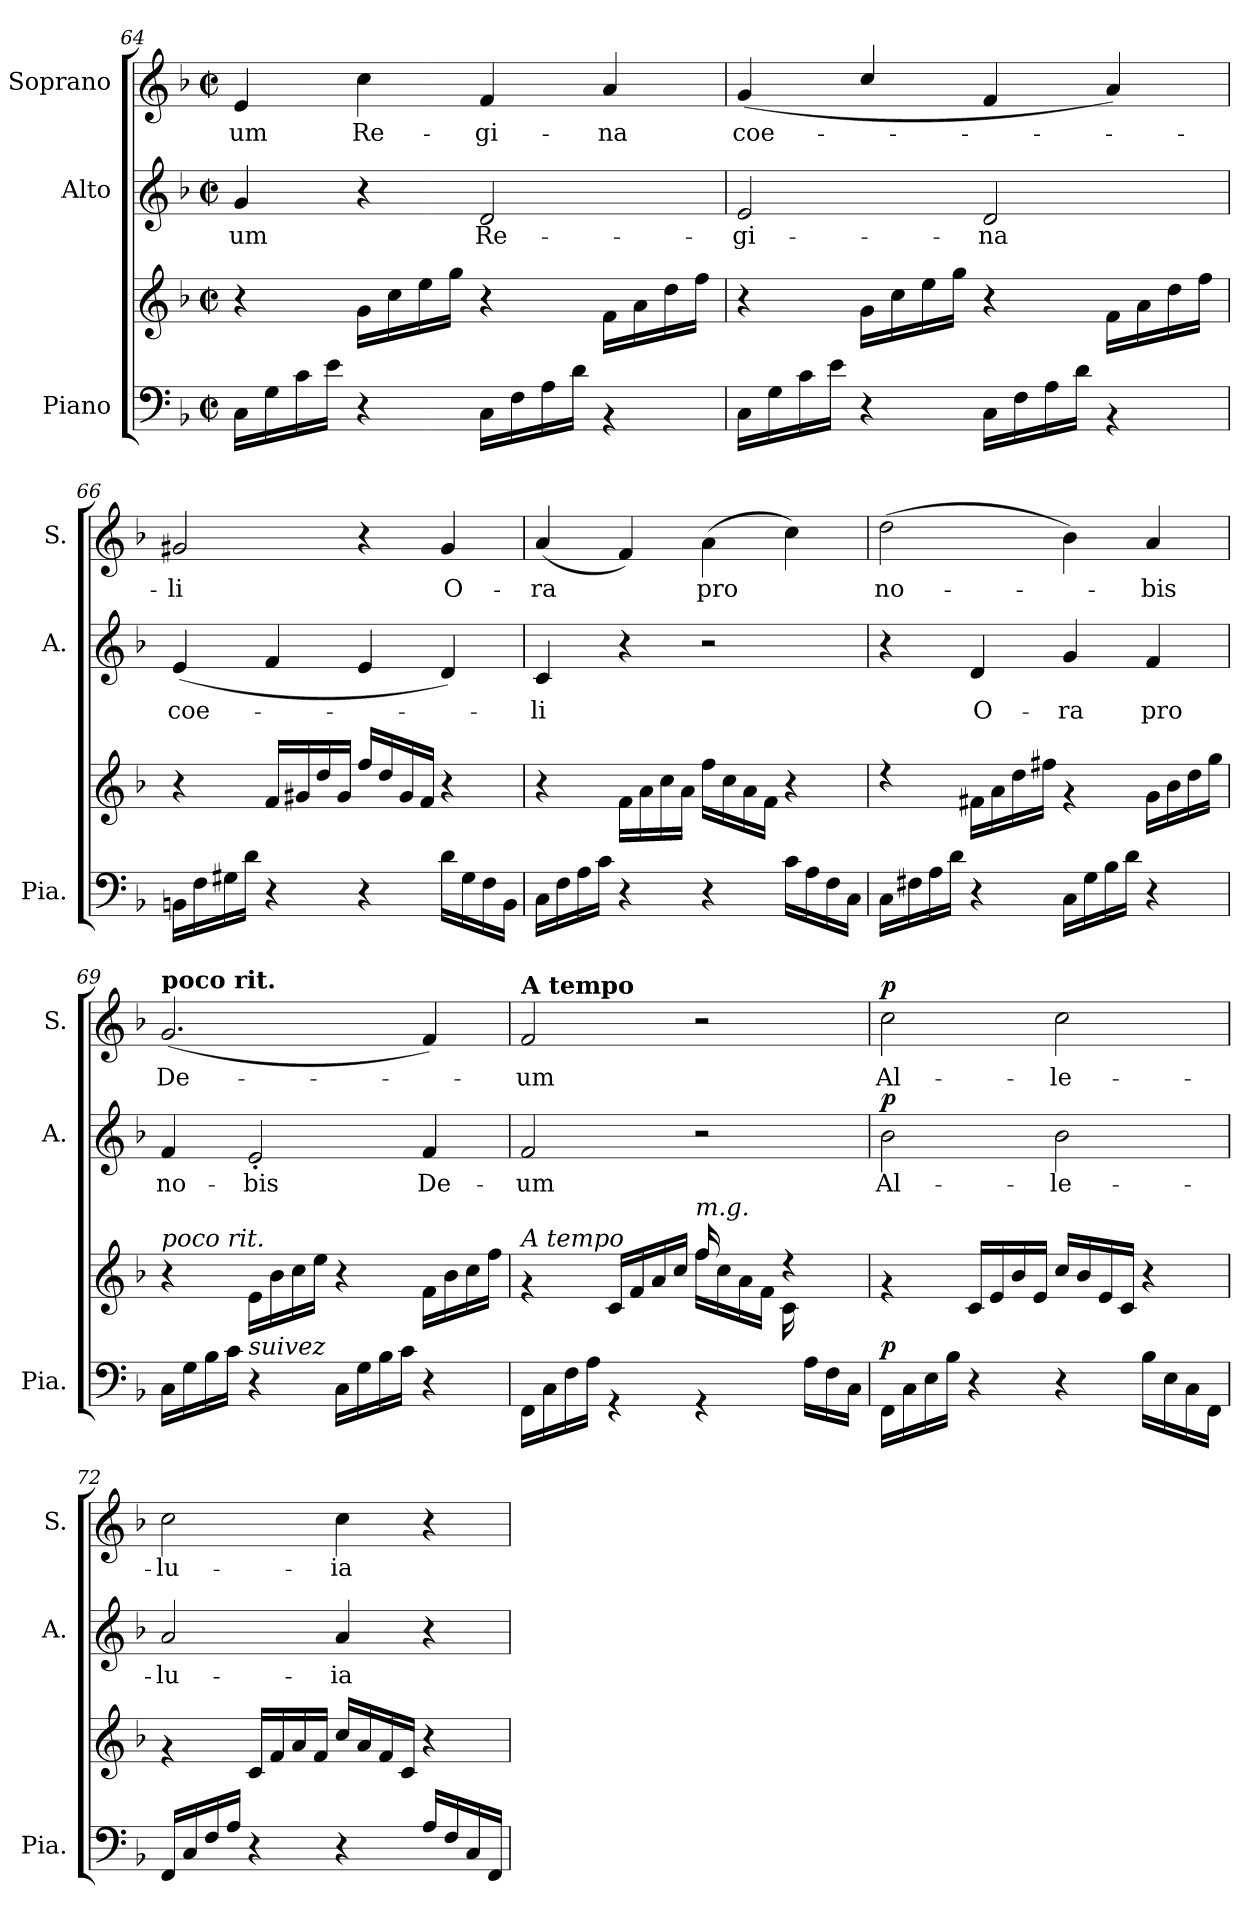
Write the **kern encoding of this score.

**kern	**kern	**dynam	**kern	**text	**dynam	**kern	**text	**dynam
*part3	*part3	*part3	*part2	*part2	*part2	*part1	*part1	*part1
*staff4	*staff3	*staff3/4	*staff2	*staff2	*staff2	*staff1	*staff1	*staff1
*I"Piano	*	*	*I"Alto	*	*	*I"Soprano	*	*
*I'Pia.	*	*	*I'A.	*	*	*I'S.	*	*
*clefF4	*clefG2	*	*clefG2	*	*	*clefG2	*	*
*k[b-]	*k[b-]	*	*k[b-]	*	*	*k[b-]	*	*
*M2/2	*M2/2	*	*M2/2	*	*	*M2/2	*	*
*met(c|)	*met(c|)	*	*met(c|)	*	*	*met(c|)	*	*
=64	=64	=64	=64	=64	=64	=64	=64	=64
!	!	!	!	!LO:LY:b	!	!	!LO:LY:b	!
16C\LL	4r	.	4g/	-um	.	4e/	-um	.
16G\	.	.	.	.	.	.	.	.
16c\	.	.	.	.	.	.	.	.
16e\JJ	.	.	.	.	.	.	.	.
!	!	!	!	!	!	!	!LO:LY:b	!
4r	16g\LL	.	4r	.	.	4cc\	Re-	.
.	16cc\	.	.	.	.	.	.	.
.	16ee\	.	.	.	.	.	.	.
.	16gg\JJ	.	.	.	.	.	.	.
!	!	!	!	!LO:LY:b	!	!	!LO:LY:b	!
16C\LL	4r	.	2d/	Re-	.	4f/	-gi-	.
16F\	.	.	.	.	.	.	.	.
16A\	.	.	.	.	.	.	.	.
16d\JJ	.	.	.	.	.	.	.	.
!	!	!	!	!	!	!	!LO:LY:b	!
4rBB	16f\LL	.	.	.	.	4a/	-na	.
.	16a\	.	.	.	.	.	.	.
.	16dd\	.	.	.	.	.	.	.
.	16ff\JJ	.	.	.	.	.	.	.
=65	=65	=65	=65	=65	=65	=65	=65	=65
!	!	!	!	!LO:LY:b	!	!	!LO:LY:b	!
16C\LL	4r	.	2e/	-gi-	.	(<4g/	coe-	.
16G\	.	.	.	.	.	.	.	.
16c\	.	.	.	.	.	.	.	.
16e\JJ	.	.	.	.	.	.	.	.
4r	16g\LL	.	.	.	.	4cc/	.	.
.	16cc\	.	.	.	.	.	.	.
.	16ee\	.	.	.	.	.	.	.
.	16gg\JJ	.	.	.	.	.	.	.
!	!	!	!	!LO:LY:b	!	!	!	!
16C\LL	4r	.	2d/	-na	.	4f/	.	.
16F\	.	.	.	.	.	.	.	.
16A\	.	.	.	.	.	.	.	.
16d\JJ	.	.	.	.	.	.	.	.
4rBB	16f\LL	.	.	.	.	4a/)	.	.
.	16a\	.	.	.	.	.	.	.
.	16dd\	.	.	.	.	.	.	.
.	16ff\JJ	.	.	.	.	.	.	.
!!LO:PB:g=z
=66	=66	=66	=66	=66	=66	=66	=66	=66
!	!	!	!	!LO:LY:b	!	!	!LO:LY:b	!
16BBn\LL	4r	.	(<4e/	coe-	.	2g#X/	-li	.
16F\	.	.	.	.	.	.	.	.
16G#X\	.	.	.	.	.	.	.	.
16d\JJ	.	.	.	.	.	.	.	.
4r	16f/LL	.	4f/	.	.	.	.	.
.	16g#X/	.	.	.	.	.	.	.
.	16dd/	.	.	.	.	.	.	.
.	16g#/JJ	.	.	.	.	.	.	.
4r	16ff/LL	.	4e/	.	.	4r	.	.
.	16dd/	.	.	.	.	.	.	.
.	16g#/	.	.	.	.	.	.	.
.	16f/JJ	.	.	.	.	.	.	.
!	!	!	!	!	!	!	!LO:LY:b	!
16d\LL	4r	.	4d/)	.	.	4g#/	O-	.
16G#\	.	.	.	.	.	.	.	.
16F\	.	.	.	.	.	.	.	.
16BB\JJ	.	.	.	.	.	.	.	.
=67	=67	=67	=67	=67	=67	=67	=67	=67
!	!	!	!	!LO:LY:b	!	!	!LO:LY:b	!
16C\LL	4r	.	4c/	-li	.	(<4a/	-ra	.
16F\	.	.	.	.	.	.	.	.
16A\	.	.	.	.	.	.	.	.
16c\JJ	.	.	.	.	.	.	.	.
4r	16f\LL	.	4r	.	.	4f/)	.	.
.	16a\	.	.	.	.	.	.	.
.	16cc\	.	.	.	.	.	.	.
.	16a\JJ	.	.	.	.	.	.	.
!	!	!	!	!	!	!	!LO:LY:b	!
4r	16ff\LL	.	2r	.	.	(>4a\	pro	.
.	16cc\	.	.	.	.	.	.	.
.	16a\	.	.	.	.	.	.	.
.	16f\JJ	.	.	.	.	.	.	.
16c\LL	4r	.	.	.	.	4cc\)	.	.
16A\	.	.	.	.	.	.	.	.
16F\	.	.	.	.	.	.	.	.
16C\JJ	.	.	.	.	.	.	.	.
=68	=68	=68	=68	=68	=68	=68	=68	=68
!	!	!	!	!	!	!	!LO:LY:b	!
16C\LL	4rdd	.	4r	.	.	(>2dd\	no-	.
16F#X\	.	.	.	.	.	.	.	.
16A\	.	.	.	.	.	.	.	.
16d\JJ	.	.	.	.	.	.	.	.
!	!	!	!	!LO:LY:b	!	!	!	!
4r	16f#X\LL	.	4d/	O-	.	.	.	.
.	16a\	.	.	.	.	.	.	.
.	16dd\	.	.	.	.	.	.	.
.	16ff#X\JJ	.	.	.	.	.	.	.
!	!	!	!	!LO:LY:b	!	!	!	!
16C\LL	4rg	.	4g/	-ra	.	4b-\)	.	.
16G\	.	.	.	.	.	.	.	.
16B-\	.	.	.	.	.	.	.	.
16d\JJ	.	.	.	.	.	.	.	.
!	!	!	!	!LO:LY:b	!	!	!LO:LY:b	!
4r	16g\LL	.	4f/	pro	.	4a/	-bis	.
.	16b-\	.	.	.	.	.	.	.
.	16dd\	.	.	.	.	.	.	.
.	16gg\JJ	.	.	.	.	.	.	.
!!LO:LB:g=z
=69	=69	=69	=69	=69	=69	=69	=69	=69
!	!	!	!	!	!	!LO:TX:a:B:t=poco rit.	!	!
!	!LO:TX:a:i:t=poco rit.	!	!	!	!	!	!	!
!	!	!	!	!LO:LY:b	!	!	!LO:LY:b	!
16C\LL	4r	.	4f/	no-	.	(<2.g/	De-	.
16G\	.	.	.	.	.	.	.	.
16B-\	.	.	.	.	.	.	.	.
16c\JJ	.	.	.	.	.	.	.	.
!LO:TX:a:i:t=suivez	!	!	!	!	!	!	!	!
!	!	!	!	!LO:LY:b	!	!	!	!
4r	16e\LL	.	2e'/	-bis	.	.	.	.
.	16b-\	.	.	.	.	.	.	.
.	16cc\	.	.	.	.	.	.	.
.	16ee\JJ	.	.	.	.	.	.	.
16C\LL	4r	.	.	.	.	.	.	.
16G\	.	.	.	.	.	.	.	.
16B-\	.	.	.	.	.	.	.	.
16c\JJ	.	.	.	.	.	.	.	.
!	!	!	!	!LO:LY:b	!	!	!	!
4r	16f\LL	.	4f/	De-	.	4f/)	.	.
.	16b-\	.	.	.	.	.	.	.
.	16cc\	.	.	.	.	.	.	.
.	16ff\JJ	.	.	.	.	.	.	.
=70	=70	=70	=70	=70	=70	=70	=70	=70
*	*^	*	*	*	*	*	*	*
*	*	*^	*	*	*	*	*	*	*
!	!	!	!	!	!	!	!	!LO:TX:a:B:t=A tempo	!	!
!	!LO:TX:a:i:t=A tempo	!	!	!	!	!	!	!	!	!
!	!	!	!	!	!	!LO:LY:b	!	!	!LO:LY:b	!
16FF\LL	4rg	2ryy	2.ryy	.	2f/	-um	.	2f/	-um	.
16C\	.	.	.	.	.	.	.	.	.	.
16F\	.	.	.	.	.	.	.	.	.	.
16A\JJ	.	.	.	.	.	.	.	.	.	.
4rGG	16c/LL	.	.	.	.	.	.	.	.	.
.	16f/	.	.	.	.	.	.	.	.	.
.	16a/	.	.	.	.	.	.	.	.	.
.	16cc/JJ	.	.	.	.	.	.	.	.	.
!	!LO:TX:a:i:t=m.g.	!	!	!	!	!	!	!	!	!
4rGG	16ff\LL	16ff/	.	.	2r	.	.	2r	.	.
.	16cc\	4..ryy	.	.	.	.	.	.	.	.
.	16a\	.	.	.	.	.	.	.	.	.
.	16f\JJ	.	.	.	.	.	.	.	.	.
16ryy	4r	.	16c\	.	.	.	.	.	.	.
16A\LL	.	.	8.ryy	.	.	.	.	.	.	.
16F\	.	.	.	.	.	.	.	.	.	.
16C\JJ	.	.	.	.	.	.	.	.	.	.
*	*v	*v	*v	*	*	*	*	*	*	*
=71	=71	=71	=71	=71	=71	=71	=71	=71
!	!	!LO:DY:a=2	!	!LO:LY:b	!LO:DY:a	!	!LO:LY:b	!LO:DY:a
16FF\LL	4rg	p	2b-\	Al-	p	2cc\	Al-	p
16C\	.	.	.	.	.	.	.	.
16E\	.	.	.	.	.	.	.	.
16B-\JJ	.	.	.	.	.	.	.	.
4r	16c/LL	.	.	.	.	.	.	.
.	16e/	.	.	.	.	.	.	.
.	16b-/	.	.	.	.	.	.	.
.	16e/JJ	.	.	.	.	.	.	.
!	!	!	!	!LO:LY:b	!	!	!LO:LY:b	!
4r	16cc/LL	.	2b-\	-le-	.	2cc\	-le-	.
.	16b-/	.	.	.	.	.	.	.
.	16e/	.	.	.	.	.	.	.
.	16c/JJ	.	.	.	.	.	.	.
16B-\LL	4r	.	.	.	.	.	.	.
16E\	.	.	.	.	.	.	.	.
16C\	.	.	.	.	.	.	.	.
16FF\JJ	.	.	.	.	.	.	.	.
!!LO:LB:g=z
=72	=72	=72	=72	=72	=72	=72	=72	=72
!	!	!	!	!LO:LY:b	!	!	!LO:LY:b	!
16FF/LL	4rg	.	2a/	-lu-	.	2cc\	-lu-	.
16C/	.	.	.	.	.	.	.	.
16F/	.	.	.	.	.	.	.	.
16A/JJ	.	.	.	.	.	.	.	.
4r	16c/LL	.	.	.	.	.	.	.
.	16f/	.	.	.	.	.	.	.
.	16a/	.	.	.	.	.	.	.
.	16f/JJ	.	.	.	.	.	.	.
!	!	!	!	!LO:LY:b	!	!	!LO:LY:b	!
4r	16cc/LL	.	4a/	-ia	.	4cc\	-ia	.
.	16a/	.	.	.	.	.	.	.
.	16f/	.	.	.	.	.	.	.
.	16c/JJ	.	.	.	.	.	.	.
16A/LL	4r	.	4r	.	.	4r	.	.
16F/	.	.	.	.	.	.	.	.
16C/	.	.	.	.	.	.	.	.
16FF/JJ	.	.	.	.	.	.	.	.
=	=	=	=	=	=	=	=	=
*-	*-	*-	*-	*-	*-	*-	*-	*-
